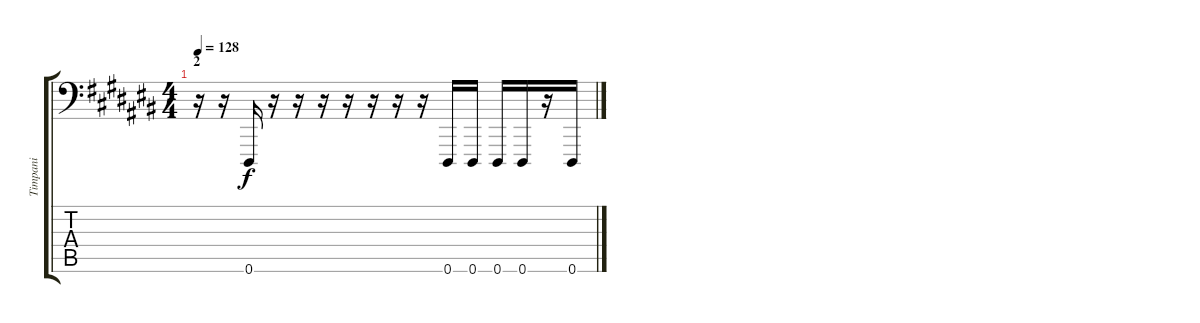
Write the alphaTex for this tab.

\track ("Timpani" "Timpani") {instrument taikodrum}
\staff {score tabs}
\tuning (Eb4 Bb3 Gb3 Db3 Ab2 Eb1) {hide}
\ts (4 4)
\section ("" "2")
\tempo 128
\clef f4
\ks c#
r.16{dy f} r.16 0.6.16 r.16 r.16 r.16 r.16 r.16 r.16 r.16 0.6.16 0.6.16 0.6.16 0.6.16 r.16 0.6.16
